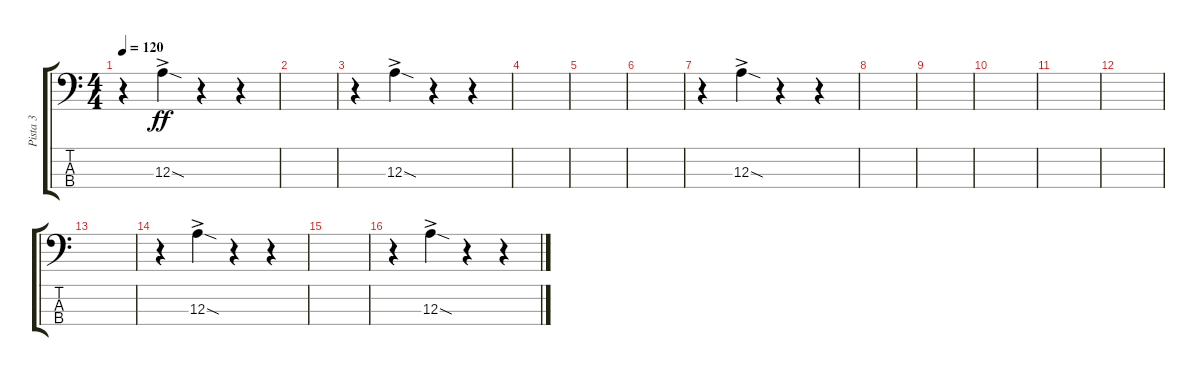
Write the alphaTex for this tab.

\track ("Pista 3" "Pista 3") {instrument electricbassfinger}
\staff {score tabs}
\tuning (G2 D2 A1 E1) {hide}
\ts (4 4)
\tempo 120
\clef f4
\ks c
r.4{dy ff} 12.3{sod ac}.4 r.4 r.4 |
|
r.4 12.3{sod ac}.4 r.4 r.4 |
|
|
|
r.4 12.3{sod ac}.4 r.4 r.4 |
|
|
|
|
|
|
r.4 12.3{sod ac}.4 r.4 r.4 |
|
r.4 12.3{sod ac}.4 r.4 r.4
